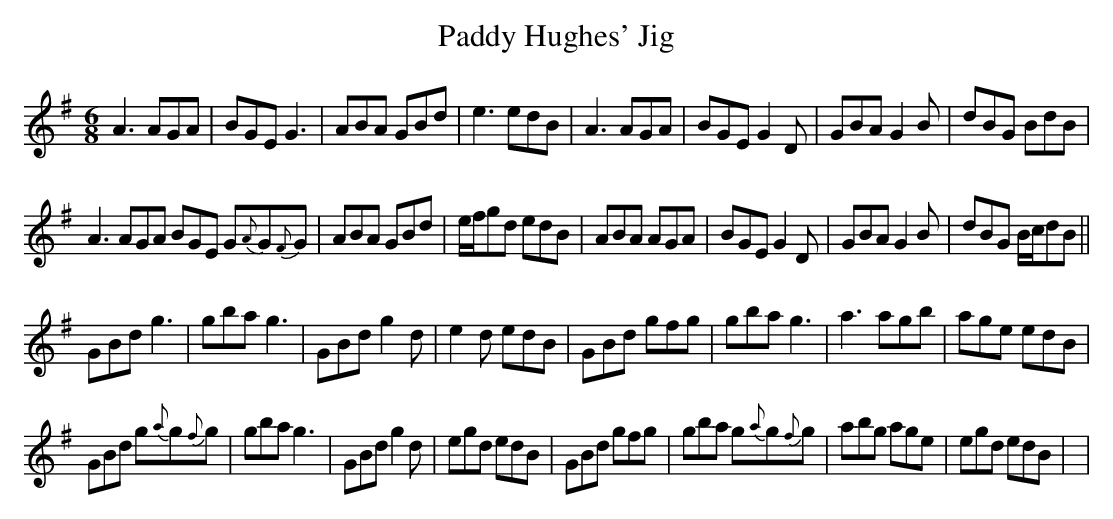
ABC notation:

X:1
T:Paddy Hughes' Jig
M:6/8
L:1/8
K:G
A3 AGA|BGE G3|ABA GBd|e3 edB|\
A3 AGA|BGE G2 D|GBA G2 B|dBG BdB|
A3 AGA BGE G{A}G{F}G| ABA GBd|e/f/gd edB|\
ABA AGA|BGE G2 D|GBA G2 B|dBG B/c/dB ||
GBd g3|gba g3|GBd g2 d|e2 d edB|\
GBd gfg|gba g3|a3 agb|age edB|
GBd g{a}g{f}g| gba g3|GBd g2 d|egd edB|\
GBd gfg|gba g{a}g{f}g| abg age|egd edB |>|
